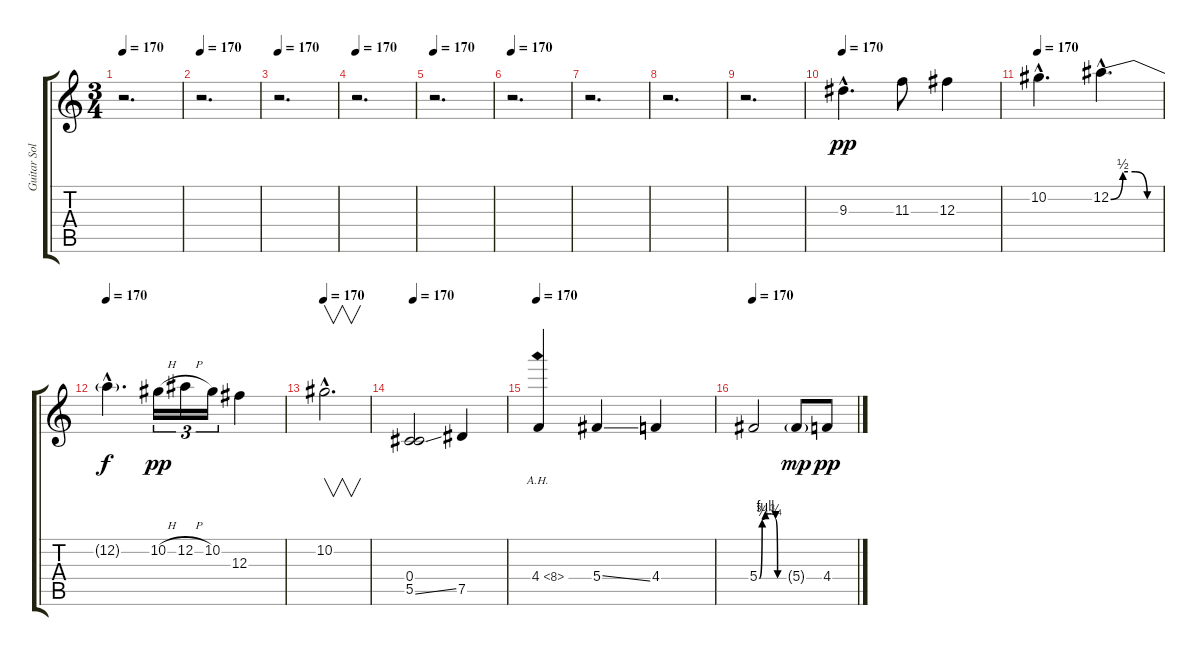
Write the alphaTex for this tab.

\track ("Guitar Solo & Harmony" "Guitar Sol") {instrument distortionguitar}
\staff {score tabs}
\tuning (Eb4 Bb3 Gb3 Db3 Ab2 Eb2) {hide}
\ts (3 4)
\tempo 170
\clef g2
\ks c
r.2{d dy f} |
\tempo 170
r.2{d} |
\tempo 170
r.2{d} |
\tempo 170
r.2{d} |
\tempo 170
r.2{d} |
\tempo 170
r.2{d} |
r.2{d} |
r.2{d} |
r.2{d} |
\tempo 170
9.3{hac}.4{d dy pp volume 16 instrument distortionguitar} 11.3.8 12.3.4 |
\tempo 170
10.2{hac}.4{d} 12.2{be (custom 0 0 15 2 30 2 45 0 60 0) hac}.4{d} |
\tempo 170
12.2{hac t}.4{d dy f} 10.2{h}.16{tu (3 2) dy pp} 12.2{h}.16{tu (3 2)} 10.2.16{tu (3 2)} 12.3.4 |
\tempo 170
10.2{hac}.2{v d} |
\tempo 170
(0.4 5.5{ss}).2 7.5.4 |
\tempo 170
4.4{ah 4}.4 5.4{ss}.4 4.4.4 |
\tempo 170
5.4{be (custom 0 0 7 3 15 4 30 4 40 3 45 0 60 0)}.2 5.4{g}.8{dy mp} 4.4.8{dy pp}
